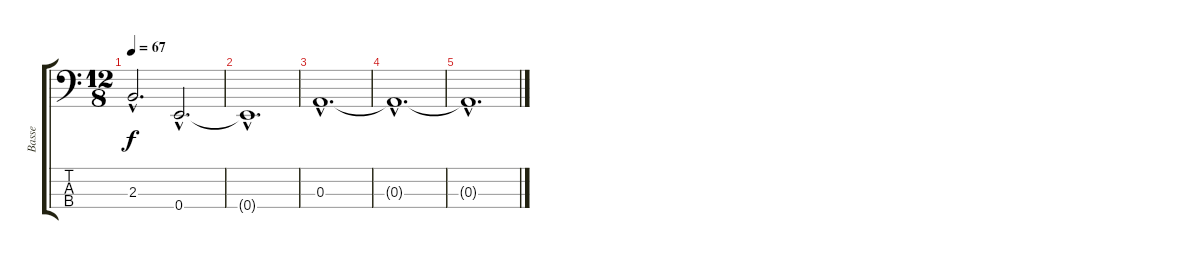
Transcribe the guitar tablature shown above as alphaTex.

\track ("Basse" "Basse") {instrument electricbassfinger}
\staff {score tabs}
\tuning (G2 D2 A1 E1) {hide}
\ts (12 8)
\tempo 67
\clef f4
\ks c
2.3{hac}.2{d dy f} 0.4{hac}.2{d} |
0.4{hac t}.1{d} |
0.3{hac}.1{d} |
0.3{hac t}.1{d} |
0.3{hac t}.1{d}
